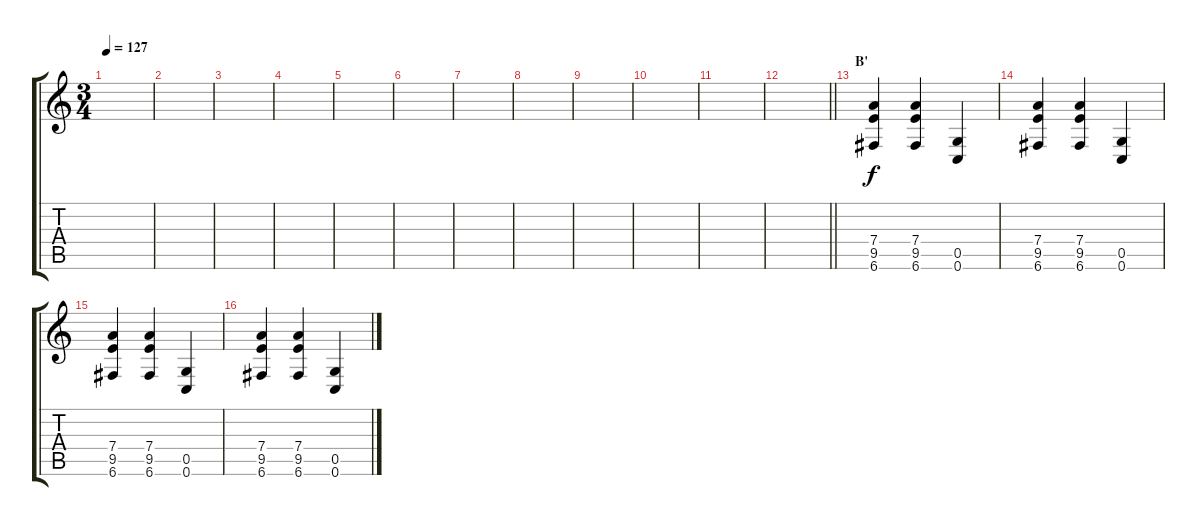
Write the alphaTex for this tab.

\track "" {instrument distortionguitar}
\staff {score tabs}
\tuning (G4 E4 A3 D3 G2 C2) {hide}
\ts (3 4)
\tempo 127
\clef g2
\ks c
|
|
|
|
|
|
|
|
|
|
|
\barLineRight lightlight
|
\section ("" "B'")
(7.4 9.5 6.6).4{instrument distortionguitar} (7.4 9.5 6.6).4 (0.5 0.6).4 |
(7.4 9.5 6.6).4 (7.4 9.5 6.6).4 (0.5 0.6).4 |
(7.4 9.5 6.6).4 (7.4 9.5 6.6).4 (0.5 0.6).4 |
(7.4 9.5 6.6).4 (7.4 9.5 6.6).4 (0.5 0.6).4
